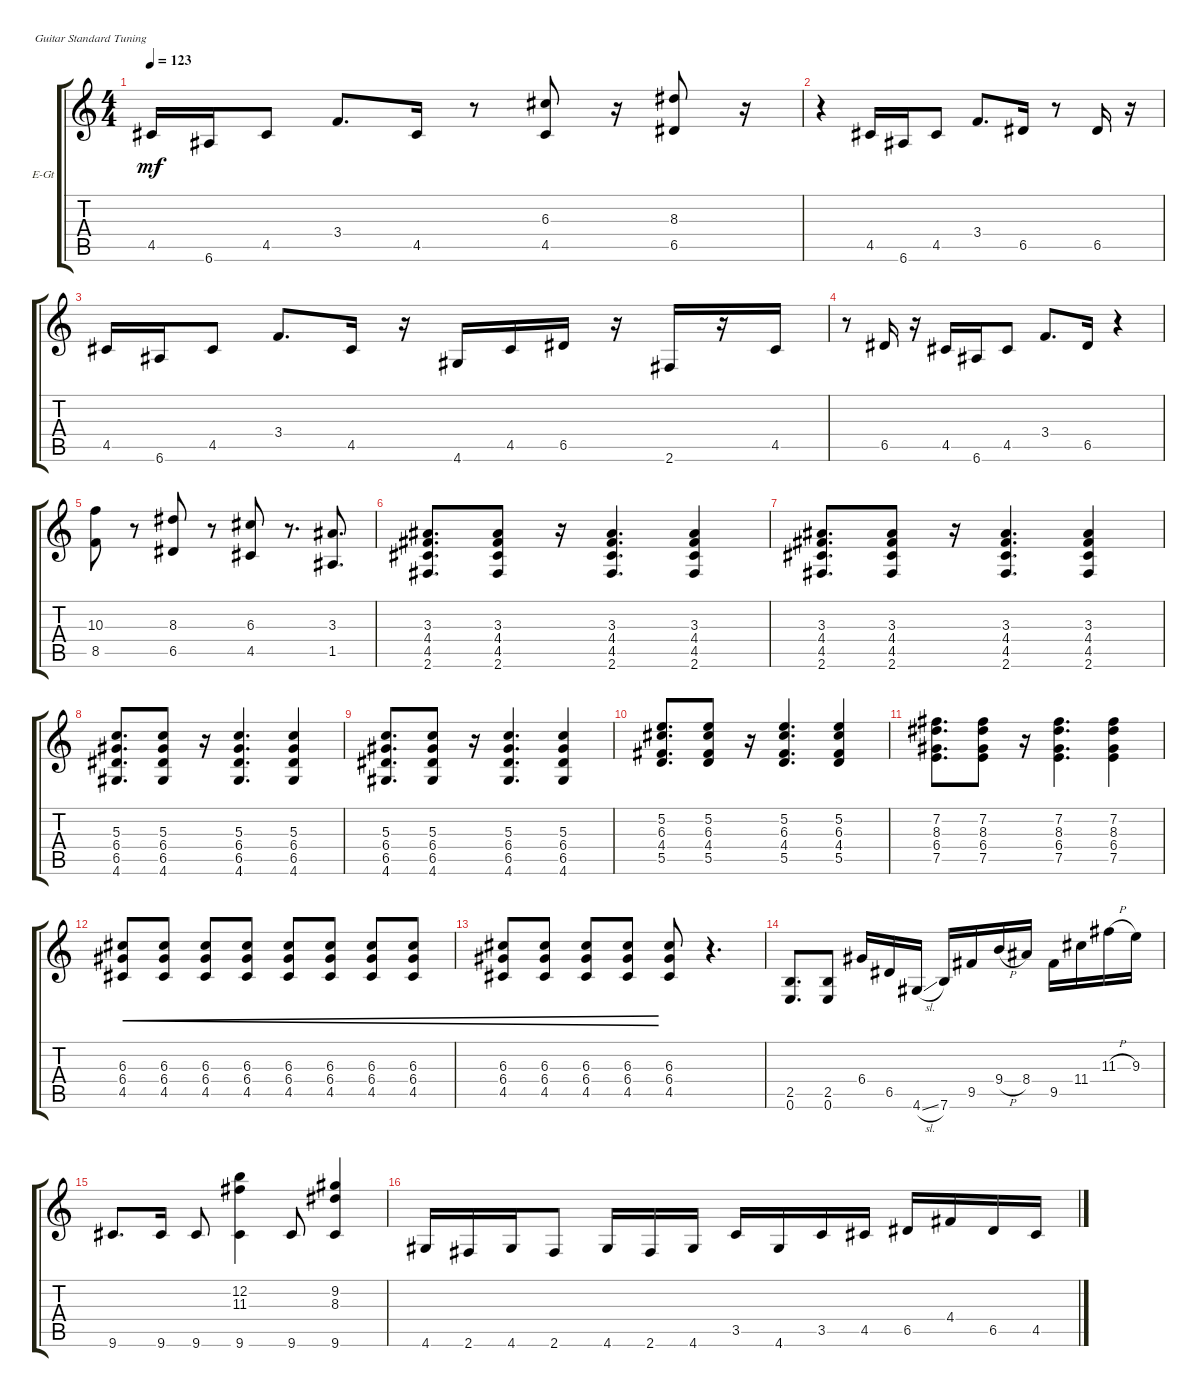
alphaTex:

\defaultSystemsLayout 4
\bracketExtendMode groupsimilarinstruments
\firstSystemTrackNameOrientation horizontal
\otherSystemsTrackNameOrientation horizontal
\track ("Electric Guitar" "E-Gt") {instrument electricguitarclean}
\staff {score tabs}
\tuning (E4 B3 G3 D3 A2 E2)
\ts (4 4)
\tempo 123
\clef g2
\ks c
4.5.16{dy mf} 6.6.16 4.5.8 3.4.8{d} 4.5.16 r.8 (4.5 6.3).8 r.16 (6.5 8.3).8 r.16 |
r.4 4.5.16 6.6.16 4.5.8 3.4.8{d} 6.5.16 r.8 6.5.16 r.16 |
4.5.16 6.6.16 4.5.8 3.4.8{d} 4.5.16 r.16 4.6.16 4.5.16 6.5.16 r.16 2.6.16 r.16 4.5.16 |
r.8 6.5.16 r.16 4.5.16 6.6.16 4.5.8 3.4.8{d} 6.5.16 r.4 |
(8.5 10.3).8 r.8 (6.5 8.3).8 r.8 (4.5 6.3).8 r.8{d} (1.5 3.3).8{d} |
(2.6 4.4 3.3 4.5).8{d} (2.6 4.4 3.3 4.5).8 r.16 (2.6 4.4 3.3 4.5).4{d} (2.6 4.4 3.3 4.5).4 |
(2.6 4.4 3.3 4.5).8{d} (2.6 4.4 3.3 4.5).8 r.16 (2.6 4.4 3.3 4.5).4{d} (2.6 4.4 3.3 4.5).4 |
(4.6 6.4 5.3 6.5).8{d} (4.6 6.4 5.3 6.5).8 r.16 (4.6 6.4 5.3 6.5).4{d} (4.6 6.4 5.3 6.5).4 |
(4.6 6.4 5.3 6.5).8{d} (4.6 6.4 5.3 6.5).8 r.16 (4.6 6.4 5.3 6.5).4{d} (4.6 6.4 5.3 6.5).4 |
(4.4 6.3 5.5 5.2).8{d} (4.4 6.3 5.5 5.2).8 r.16 (4.4 6.3 5.5 5.2).4{d} (4.4 6.3 5.5 5.2).4 |
(6.4 8.3 7.5 7.2).8{d} (6.4 8.3 7.5 7.2).8 r.16 (6.4 8.3 7.5 7.2).4{d} (6.4 8.3 7.5 7.2).4 |
(4.5 6.4 6.3).8{cre} (6.4 4.5 6.3).8{cre} (6.4 4.5 6.3).8{cre} (6.4 4.5 6.3).8{cre} (6.4 4.5 6.3).8{cre} (6.4 4.5 6.3).8{cre} (6.4 4.5 6.3).8{cre} (6.4 4.5 6.3).8{cre} |
(6.4 4.5 6.3).8{cre} (6.4 4.5 6.3).8{cre} (6.4 4.5 6.3).8{cre} (6.4 4.5 6.3).8{cre} (6.4 4.5 6.3).8 r.4{d} |
(2.5 0.6).8{d} (2.5 0.6).8 6.4.16 6.5.16 4.6{sl}.16 7.6.16 9.5.16 9.4{h}.16 8.4.16 9.5.16 11.4.16 11.3{h}.16 9.3.16 |
9.6.8{d} 9.6.16 9.6.8 (9.6 11.3 12.2).4 9.6.8 (9.6 8.3 9.2).4 |
4.6.16 2.6.16 4.6.16 2.6.8 4.6.16 2.6.16 4.6.16 3.5.16 4.6.16 3.5.16 4.5.16 6.5.16 4.4.16 6.5.16 4.5.16
